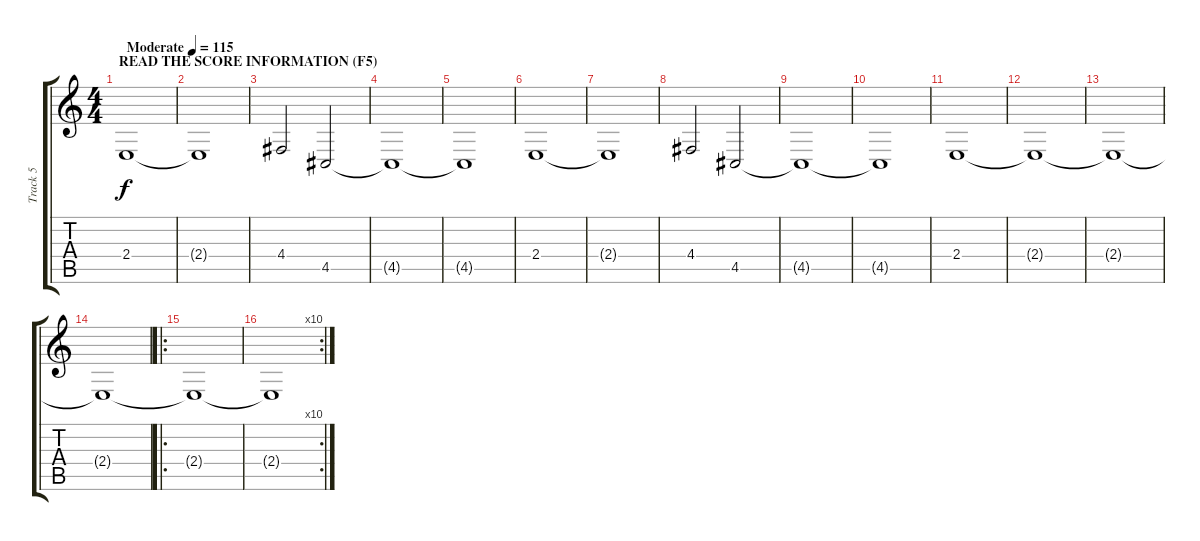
\track ("Track 5" "Track 5") {instrument lead7fifths}
\staff {score tabs}
\tuning (E4 B3 G3 D3 A2 E2) {hide}
\ts (4 4)
\section ("" "READ THE SCORE INFORMATION (F5)")
\tempo (115 "Moderate")
\clef g2
\ks c
2.4.1{dy f instrument lead7fifths} |
2.4{t}.1 |
4.4.2 4.5.2 |
4.5{t}.1 |
4.5{t}.1 |
2.4.1 |
2.4{t}.1 |
4.4.2 4.5.2 |
4.5{t}.1 |
4.5{t}.1 |
2.4.1 |
2.4{t}.1 |
2.4{t}.1 |
2.4{t}.1 |
\ro
2.4{t}.1 |
\rc 10
2.4{t}.1
